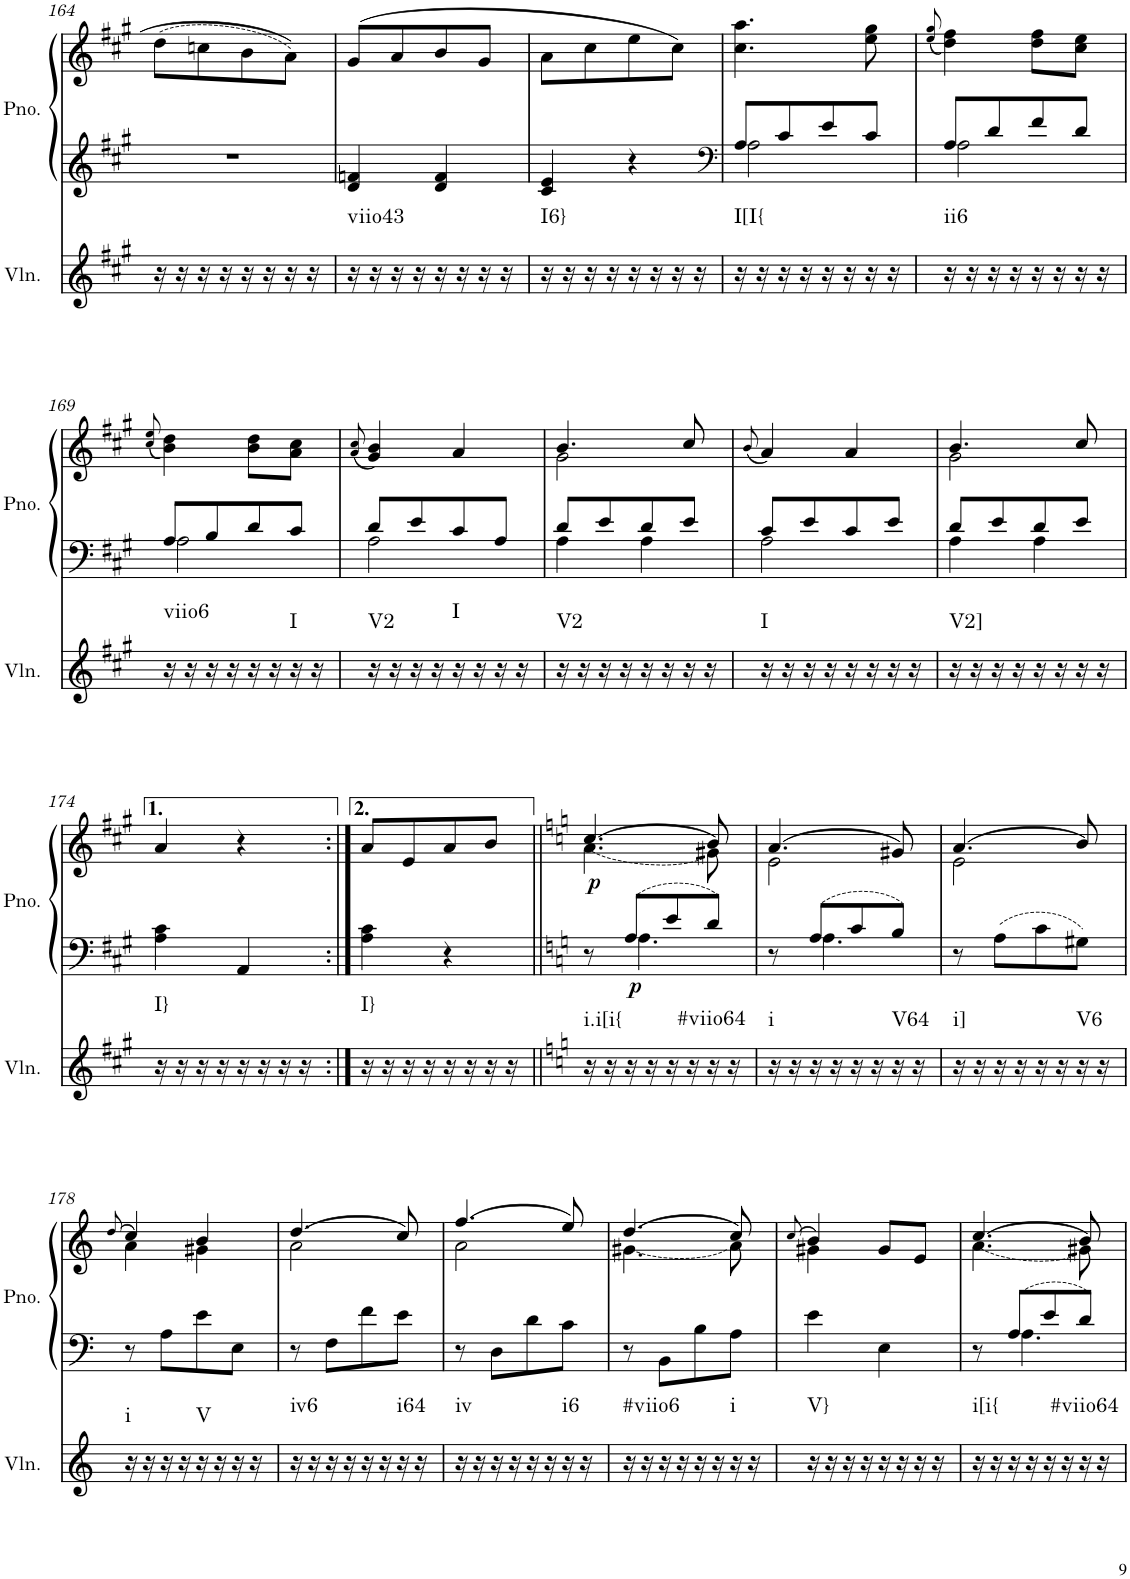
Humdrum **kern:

**kern	**harte	**kern	**kern	**dynam
*part2	*part2	*part1	*part1	*part1
*staff3	*	*staff2	*staff1	*staff1/2
*I"Violin	*	*I"Piano	*	*
*I'Vln.	*	*I'Pno.	*	*
!!LO:PB:g=z
*clefG2	*	*clefG2	*clefG2	*
*k[f#c#g#]	*	*k[f#c#g#]	*k[f#c#g#]	*
*M2/4	*	*M2/4	*M2/4	*
=164	=164	=164	=164	=164
16r	.	2r	(8dd\L	.
16r	.	.	.	.
16r	.	.	8ccn\	.
16r	.	.	.	.
16r	.	.	8b\	.
16r	.	.	.	.
16r	.	.	8a\J)	.
16r	.	.	.	.
=165	=165	=165	=165	=165
!	!LO:H:kt=viio43	!	!	!
16r	N	4d/ 4fn/	(8g#/L	.
16r	.	.	.	.
16r	.	.	8a/	.
16r	.	.	.	.
16r	.	4d/ 4f/	8b/	.
16r	.	.	.	.
16r	.	.	8g#/J	.
16r	.	.	.	.
=166	=166	=166	=166	=166
!	!LO:H:kt=I6}	!	!	!
16r	N	4c#/ 4e/	8a\L	.
16r	.	.	.	.
16r	.	.	8cc#\	.
16r	.	.	.	.
16r	.	4r	8ee\	.
16r	.	.	.	.
16r	.	.	8cc#\J)	.
16r	.	.	.	.
=167	=167	=167	=167	=167
*	*	*clefF4	*	*
*	*	*^	*	*
!	!LO:H:kt=I[I{	!	!	!	!
16r	N	8A/L	2A\	4.cc#\ 4.aa\	.
16r	.	.	.	.	.
16r	.	8c#/	.	.	.
16r	.	.	.	.	.
16r	.	8e/	.	.	.
16r	.	.	.	.	.
16r	.	8c#/J	.	8ee\ 8gg#\	.
16r	.	.	.	.	.
=168	=168	=168	=168	=168	=168
.	.	.	.	(8qee/ 8qgg#/	.
!	!LO:H:kt=ii6	!	!	!	!
16r	N	8A/L	2A\	4dd\ 4ff#\)	.
16r	.	.	.	.	.
16r	.	8d/	.	.	.
16r	.	.	.	.	.
16r	.	8f#/	.	8dd\ 8ff#\L	.
16r	.	.	.	.	.
16r	.	8d/J	.	8cc#\ 8ee\J	.
16r	.	.	.	.	.
!!LO:LB:g=z
=169	=169	=169	=169	=169	=169
.	.	.	.	(8qcc#/ 8qee/	.
!	!LO:H:kt=viio6	!	!	!	!
16r	N	8A/L	2A\	4b\ 4dd\)	.
16r	.	.	.	.	.
16r	.	8B/	.	.	.
16r	.	.	.	.	.
16r	.	8d/	.	8b\ 8dd\L	.
16r	.	.	.	.	.
!	!LO:H:kt=I	!	!	!	!
16r	N	8c#/J	.	8a\ 8cc#\J	.
16r	.	.	.	.	.
=170	=170	=170	=170	=170	=170
.	.	.	.	(8qa/ 8qcc#/	.
!	!LO:H:kt=V2	!	!	!	!
16r	N	8d/L	2A\	4g#/ 4b/)	.
16r	.	.	.	.	.
16r	.	8e/	.	.	.
16r	.	.	.	.	.
!	!LO:H:kt=I	!	!	!	!
16r	N	8c#/	.	4a/	.
16r	.	.	.	.	.
16r	.	8A/J	.	.	.
16r	.	.	.	.	.
=171	=171	=171	=171	=171	=171
*	*	*	*	*^	*
!	!LO:H:kt=V2	!	!	!	!	!
16r	N	8d/L	4A\	4.b/	2g#\	.
16r	.	.	.	.	.	.
16r	.	8e/	.	.	.	.
16r	.	.	.	.	.	.
16r	.	8d/	4A\	.	.	.
16r	.	.	.	.	.	.
16r	.	8e/J	.	8cc#/	.	.
16r	.	.	.	.	.	.
*	*	*	*	*v	*v	*
=172	=172	=172	=172	=172	=172
.	.	.	.	(8qb/	.
!	!LO:H:kt=I	!	!	!	!
16r	N	8c#/L	2A\	4a/)	.
16r	.	.	.	.	.
16r	.	8e/	.	.	.
16r	.	.	.	.	.
16r	.	8c#/	.	4a/	.
16r	.	.	.	.	.
16r	.	8e/J	.	.	.
16r	.	.	.	.	.
=173	=173	=173	=173	=173	=173
*	*	*	*	*^	*
!	!LO:H:kt=V2]	!	!	!	!	!
16r	N	8d/L	4A\	4.b/	2g#\	.
16r	.	.	.	.	.	.
16r	.	8e/	.	.	.	.
16r	.	.	.	.	.	.
16r	.	8d/	4A\	.	.	.
16r	.	.	.	.	.	.
16r	.	8e/J	.	8cc#/	.	.
16r	.	.	.	.	.	.
*	*	*v	*v	*	*	*
*	*	*	*v	*v	*
!!LO:LB:g=z
=174	=174	=174	=174	=174
!	!LO:H:kt=I}	!	!	!
16r	N	4A\ 4c#\	4a/	.
16r	.	.	.	.
16r	.	.	.	.
16r	.	.	.	.
16r	.	4AA/	4r	.
16r	.	.	.	.
16r	.	.	.	.
16r	.	.	.	.
=174:|!	=174:|!	=174:|!	=174:|!	=174:|!
!	!LO:H:kt=I}	!	!	!
16r	N	4A\ 4c#\	8a/L	.
16r	.	.	.	.
16r	.	.	8e/	.
16r	.	.	.	.
16r	.	4r	8a/	.
16r	.	.	.	.
16r	.	.	8b/J	.
16r	.	.	.	.
=175||	=175||	=175||	=175||	=175||
*k[]	*	*k[]	*k[]	*
*	*	*^	*^	*
!	!LO:H:kt=i.i[i{	!	!	!	!	!LO:DY:b
16r	N	8r	8ryy	(4.cc/	(4.a\	p
16r	.	.	.	.	.	.
!	!	!	!	!	!	!LO:DY:b=2
16r	.	8A/L	4.A\	.	.	p
16r	.	.	.	.	.	.
16r	.	8e/	.	.	.	.
16r	.	.	.	.	.	.
!	!LO:H:kt=#viio64	!	!	!	!	!
16r	N	8d/J	.	8b/)	8g#X\)	.
16r	.	.	.	.	.	.
=176	=176	=176	=176	=176	=176	=176
!	!LO:H:kt=i	!	!	!	!	!
16r	N	8r	8ryy	(4.a/	2e\	.
16r	.	.	.	.	.	.
16r	.	8A/L	4.A\	.	.	.
16r	.	.	.	.	.	.
16r	.	8c/	.	.	.	.
16r	.	.	.	.	.	.
!	!LO:H:kt=V64	!	!	!	!	!
16r	N	8B/J	.	8g#X/)	.	.
16r	.	.	.	.	.	.
*	*	*v	*v	*	*	*
=177	=177	=177	=177	=177	=177
!	!LO:H:kt=i]	!	!	!	!
16r	N	8r	(4.a/	2e\	.
16r	.	.	.	.	.
16r	.	8A\L	.	.	.
16r	.	.	.	.	.
16r	.	8c\	.	.	.
16r	.	.	.	.	.
!	!LO:H:kt=V6	!	!	!	!
16r	N	8G#X\J	8b/)	.	.
16r	.	.	.	.	.
!!LO:LB:g=z	!!
=178	=178	=178	=178	=178	=178
.	.	.	(>8qdd/	.	.
!	!LO:H:kt=i	!	!	!	!
16r	N	8r	4cc/)	4a\	.
16r	.	.	.	.	.
16r	.	8A\L	.	.	.
16r	.	.	.	.	.
!	!LO:H:kt=V	!	!	!	!
16r	N	8e\	4b/	4g#X\	.
16r	.	.	.	.	.
16r	.	8E\J	.	.	.
16r	.	.	.	.	.
=179	=179	=179	=179	=179	=179
!	!LO:H:kt=iv6	!	!	!	!
16r	N	8r	(4.dd/	2a\	.
16r	.	.	.	.	.
16r	.	8F\L	.	.	.
16r	.	.	.	.	.
16r	.	8f\	.	.	.
16r	.	.	.	.	.
!	!LO:H:kt=i64	!	!	!	!
16r	N	8e\J	8cc/)	.	.
16r	.	.	.	.	.
=180	=180	=180	=180	=180	=180
!	!LO:H:kt=iv	!	!	!	!
16r	N	8r	(4.ff/	2a\	.
16r	.	.	.	.	.
16r	.	8D\L	.	.	.
16r	.	.	.	.	.
16r	.	8d\	.	.	.
16r	.	.	.	.	.
!	!LO:H:kt=i6	!	!	!	!
16r	N	8c\J	8ee/)	.	.
16r	.	.	.	.	.
=181	=181	=181	=181	=181	=181
!	!LO:H:kt=#viio6	!	!	!	!
16r	N	8r	(4.dd/	(4.g#X\	.
16r	.	.	.	.	.
16r	.	8BB\L	.	.	.
16r	.	.	.	.	.
16r	.	8B\	.	.	.
16r	.	.	.	.	.
!	!LO:H:kt=i	!	!	!	!
16r	N	8A\J	8cc/)	8a\)	.
16r	.	.	.	.	.
=182	=182	=182	=182	=182	=182
.	.	.	(>8qcc/	.	.
!	!LO:H:kt=V}	!	!	!	!
16r	N	4e\	4b/)	4g#X\	.
16r	.	.	.	.	.
16r	.	.	.	.	.
16r	.	.	.	.	.
16r	.	4E\	8g#/L	4ryy	.
16r	.	.	.	.	.
16r	.	.	8e/J	.	.
16r	.	.	.	.	.
=183	=183	=183	=183	=183	=183
*	*	*^	*	*	*
!	!LO:H:kt=i[i{	!	!	!	!	!
16r	N	8r	8ryy	(4.cc/	(4.a\	.
16r	.	.	.	.	.	.
16r	.	8A/L	4.A\	.	.	.
16r	.	.	.	.	.	.
16r	.	8e/	.	.	.	.
16r	.	.	.	.	.	.
!	!LO:H:kt=#viio64	!	!	!	!	!
16r	N	8d/J	.	8b/)	8g#X\)	.
16r	.	.	.	.	.	.
*	*	*v	*v	*	*	*
*	*	*	*v	*v	*
=	=	=	=	=
*-	*-	*-	*-	*-
